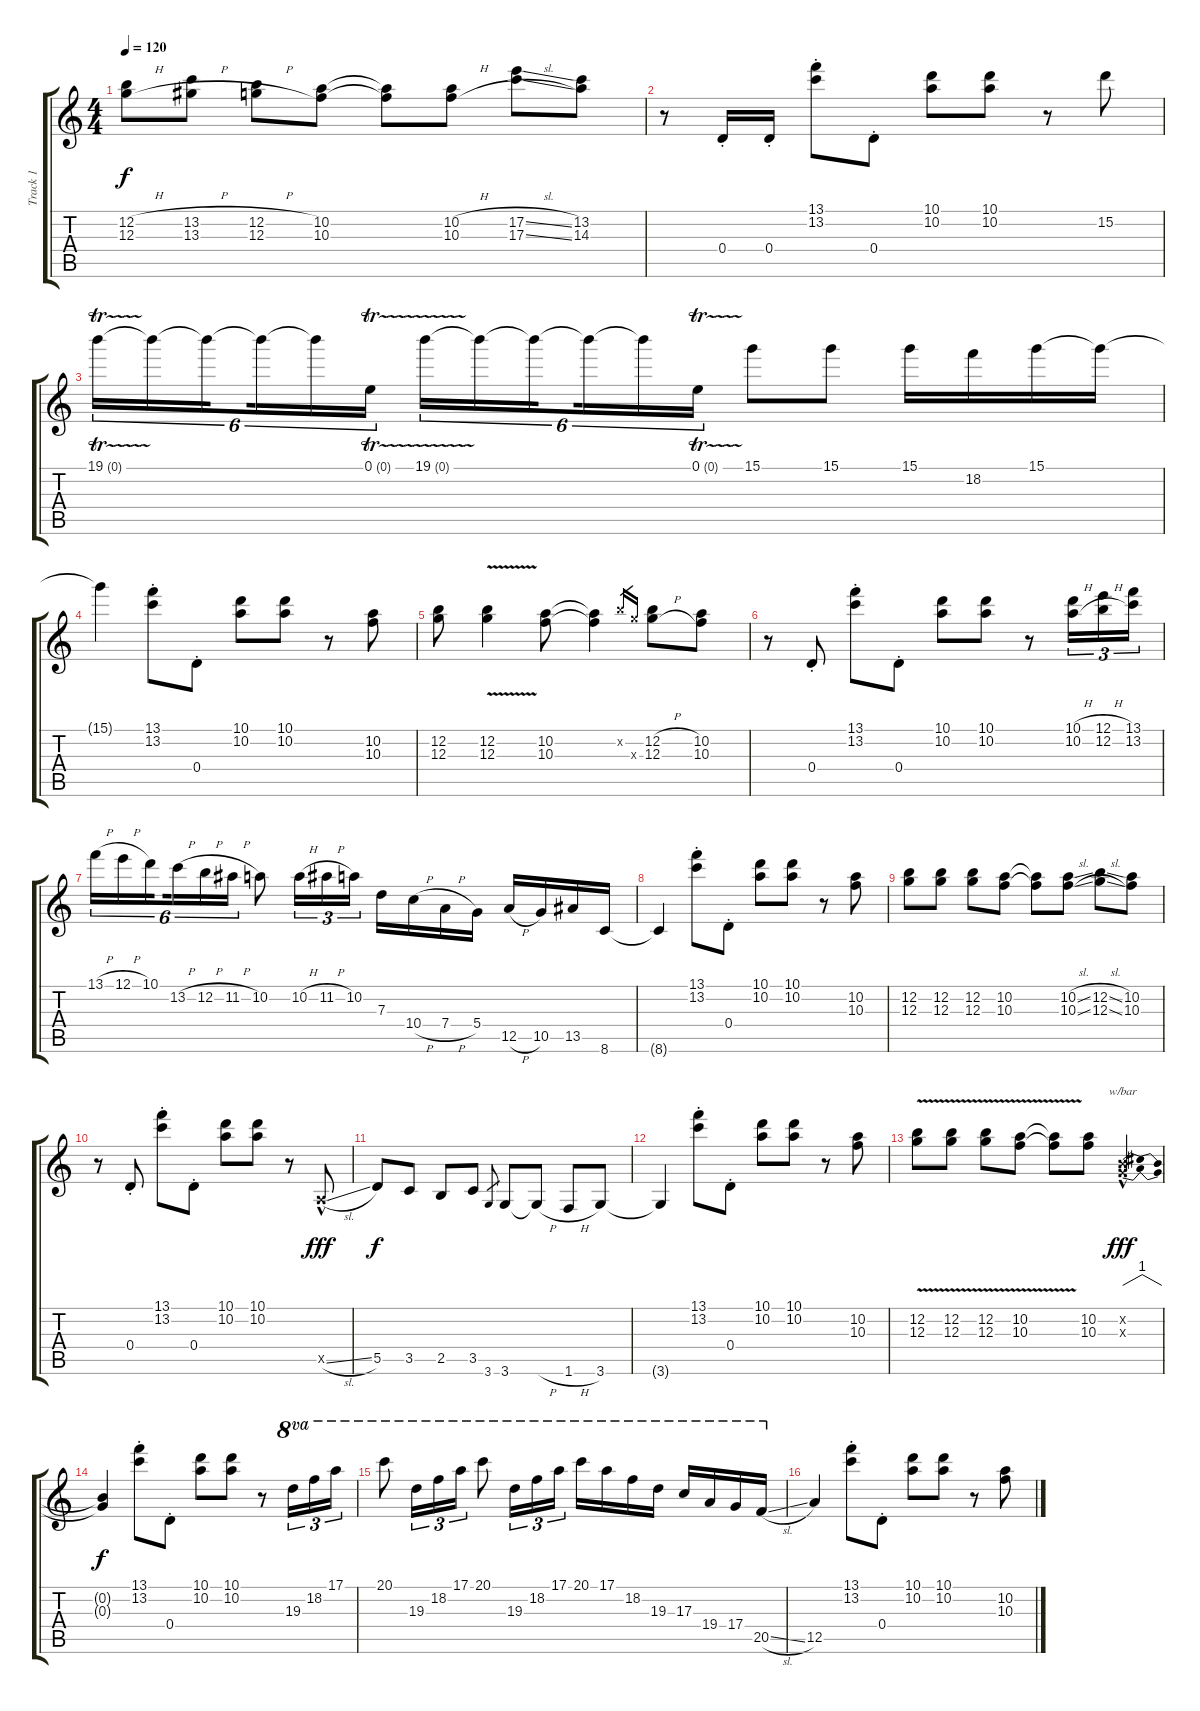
\track ("Track 1" "Track 1") {instrument distortionguitar}
\staff {score tabs}
\tuning (E4 B3 G3 D3 A2 E2) {hide}
\ts (4 4)
\tempo 120
\clef g2
\ks c
(12.2{h} 12.3{h}).8{dy f} (13.2{h} 13.3{h}).8 (12.2{h} 12.3{h}).8 (10.2 10.3).8 (10.2{t} 10.3{t}).8 (10.2{h} 10.3{h}).8 (17.2{sl} 17.3{sl}).8 (13.2 14.3).8 |
r.8 0.4{st}.16 0.4{st}.16 (13.1{st} 13.2{st}).8 0.4{st}.8 (10.1 10.2).8 (10.1 10.2).8 r.8 15.2.8 |
19.1{tr (0 16)}.16{tu (6 4)} 19.1{t}.16{tu (6 4)} 19.1{t}.16{tu (6 4) beam splitsecondary} 19.1{t}.16{tu (6 4)} 19.1{t}.16{tu (6 4)} 0.1{tr (0 16)}.16{tu (6 4)} 19.1{tr (0 16)}.16{tu (6 4)} 19.1{t}.16{tu (6 4)} 19.1{t}.16{tu (6 4) beam splitsecondary} 19.1{t}.16{tu (6 4)} 19.1{t}.16{tu (6 4)} 0.1{tr (0 16)}.16{tu (6 4)} 15.1.8 15.1.8 15.1.16 18.2.16 15.1.16 15.1{t}.16 |
15.1{t}.4 (13.1 13.2{st}).8 0.4{st}.8 (10.1 10.2).8 (10.1 10.2).8 r.8 (10.2 10.3).8 |
(12.2 12.3).8 (12.2{v} 12.3{v}).4 (10.2 10.3).8 (10.2{t} 10.3{t}).4 12.2{x}.16{gr} 12.3{x}.16{gr} (12.2{h} 12.3{h}).8 (10.2 10.3).8 |
r.8 0.4{st}.8 (13.1{st} 13.2{st}).8 0.4{st}.8 (10.1 10.2).8 (10.1 10.2).8 r.8 (10.1{h} 10.2{h}).16{tu (3 2)} (12.1{h} 12.2{h}).16{tu (3 2)} (13.1 13.2).16{tu (3 2)} |
13.1{h}.16{tu (6 4)} 12.1{h}.16{tu (6 4)} 10.1.16{tu (6 4) beam splitsecondary} 13.2{h}.16{tu (6 4)} 12.2{h}.16{tu (6 4)} 11.2{h}.16{tu (6 4)} 10.2.8 10.2{h}.16{tu (3 2)} 11.2{h}.16{tu (3 2)} 10.2.16{tu (3 2)} 7.3.16 10.4{h}.16 7.4{h}.16 5.4.16 12.5{h}.16 10.5.16 13.5.16 8.6.16 |
8.6{t}.4 (13.1{st} 13.2{st}).8 0.4{st}.8 (10.1 10.2).8 (10.1 10.2).8 r.8 (10.2 10.3).8 |
(12.2 12.3).8 (12.2 12.3).8 (12.2 12.3).8 (10.2 10.3).8 (10.2{t} 10.3{t}).8 (10.2{sl} 10.3{sl}).8 (12.2{sl} 12.3{sl}).8 (10.2 10.3).8 |
r.8 0.4{st}.8 (13.1{st} 13.2{st}).8 0.4{st}.8 (10.1 10.2).8 (10.1 10.2).8 r.8 0.5{sl hac x}.8{dy fff} |
5.5.8{dy f} 3.5.8 2.5.8 3.5.8 3.6.8{gr} 3.6.8 3.6{h t}.8 1.6{h}.8 3.6.8 |
3.6{t}.4 (13.1{st} 13.2{st}).8 0.4{st}.8 (10.1 10.2).8 (10.1 10.2).8 r.8 (10.2 10.3).8 |
(12.2{v} 12.3{v}).8 (12.2{v} 12.3{v}).8 (12.2{v} 12.3{v}).8 (10.2{v} 10.3{v}).8 (10.2{t} 10.3{t}).8 (10.2 10.3).8 (0.2{hac x} 0.3{hac x}).4{tbe (dip default 0 0 30 4 60 0) dy fff} |
(0.2{t} 0.3{t}).4{dy f} (13.1{st} 13.2{st}).8 0.4{st}.8 (10.1 10.2).8 (10.1 10.2).8 r.8 19.3.16{tu (3 2) ot 8va} 18.2.16{tu (3 2) ot 8va} 17.1.16{tu (3 2) ot 8va} |
20.1.8{ot 8va} 19.3.16{tu (3 2) ot 8va} 18.2.16{tu (3 2) ot 8va} 17.1.16{tu (3 2) ot 8va} 20.1.8{ot 8va} 19.3.16{tu (3 2) ot 8va} 18.2.16{tu (3 2) ot 8va} 17.1.16{tu (3 2) ot 8va} 20.1.16{ot 8va} 17.1.16{ot 8va} 18.2.16{ot 8va} 19.3.16{ot 8va} 17.3.16{ot 8va} 19.4.16{ot 8va} 17.4.16{ot 8va} 20.5{sl}.16{ot 8va} |
12.5.4 (13.1{st} 13.2{st}).8 0.4{st}.8 (10.1 10.2).8 (10.1 10.2).8 r.8 (10.2 10.3).8
